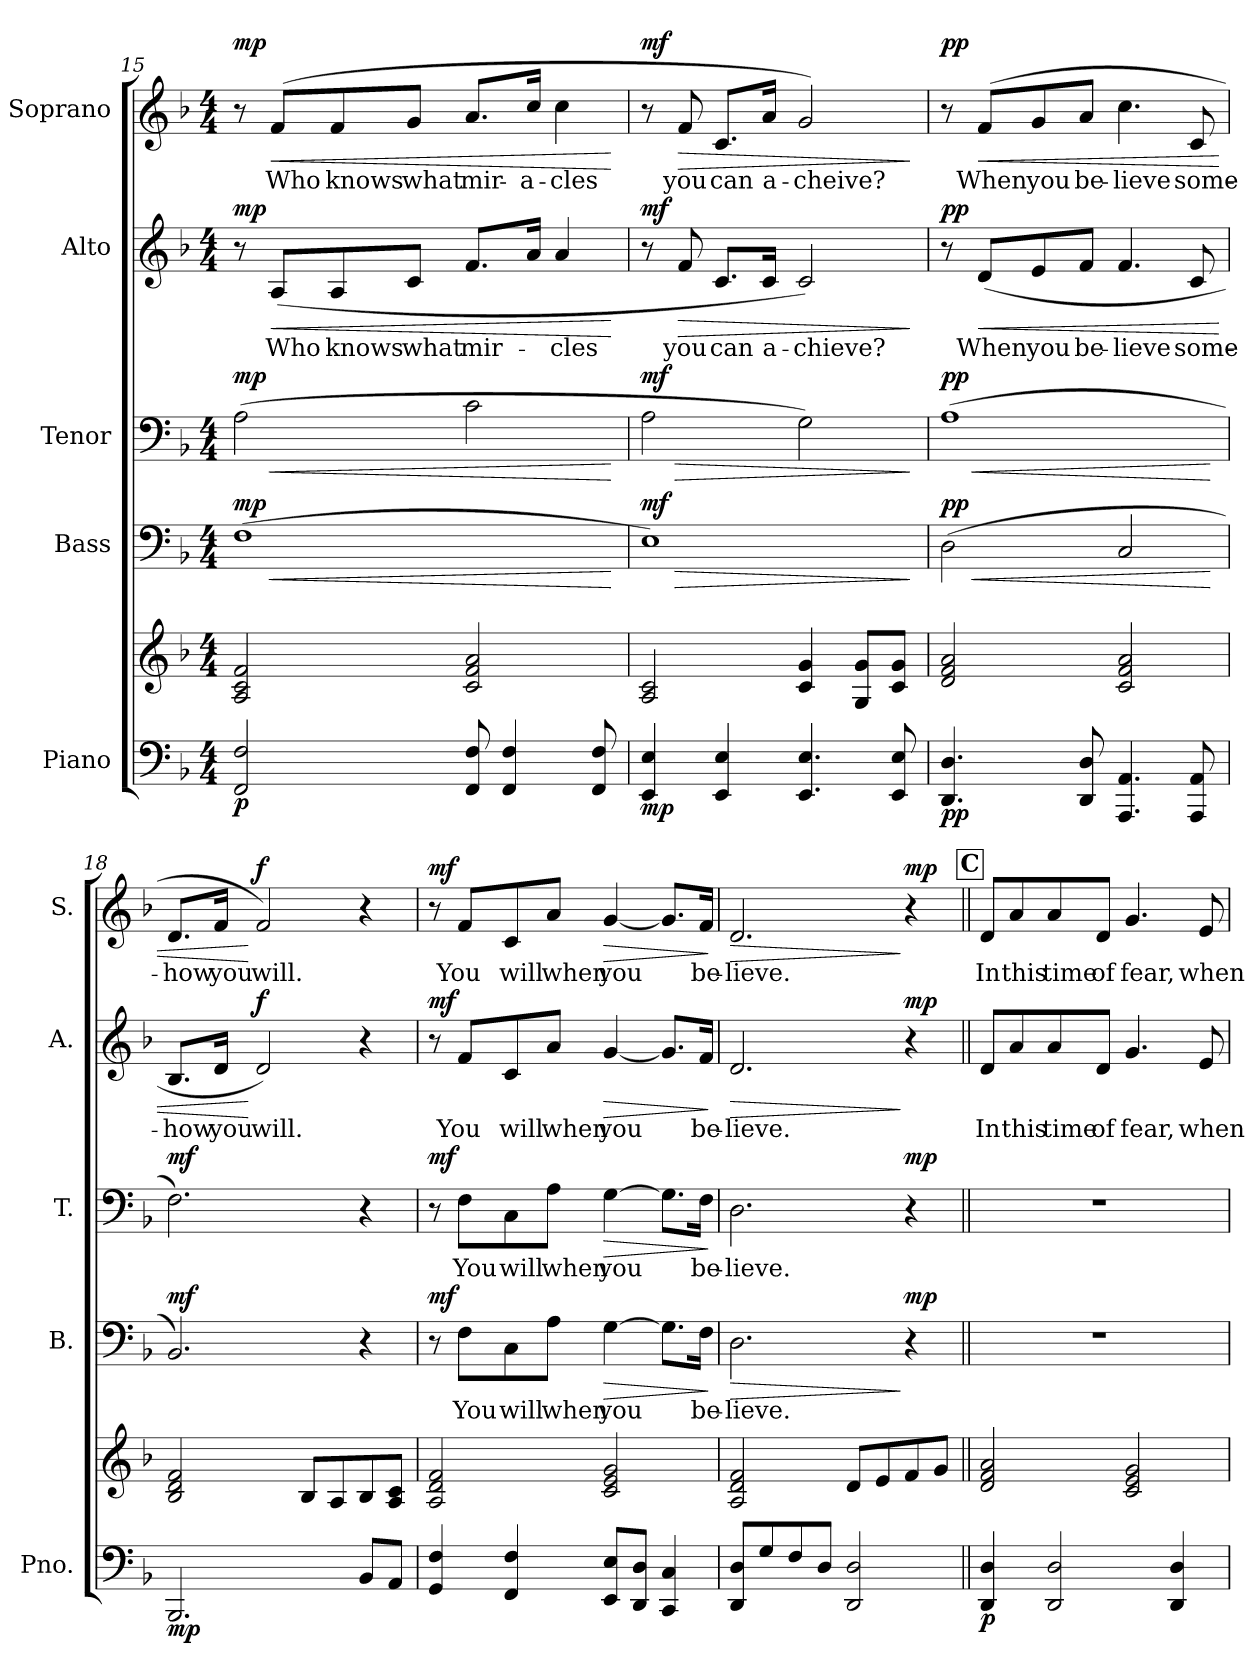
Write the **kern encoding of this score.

**kern	**kern	**dynam	**kern	**text	**dynam	**kern	**text	**dynam	**kern	**text	**dynam	**kern	**text	**dynam
*part5	*part5	*part5	*part4	*part4	*part4	*part3	*part3	*part3	*part2	*part2	*part2	*part1	*part1	*part1
*staff6	*staff5	*staff5/6	*staff4	*staff4	*staff4	*staff3	*staff3	*staff3	*staff2	*staff2	*staff2	*staff1	*staff1	*staff1
*I"Piano	*	*	*I"Bass	*	*	*I"Tenor	*	*	*I"Alto	*	*	*I"Soprano	*	*
*I'Pno.	*	*	*I'B.	*	*	*I'T.	*	*	*I'A.	*	*	*I'S.	*	*
!!LO:PB:g=z
*clefF4	*clefG2	*	*clefF4	*	*	*clefF4	*	*	*clefG2	*	*	*clefG2	*	*
*k[b-]	*k[b-]	*	*k[b-]	*	*	*k[b-]	*	*	*k[b-]	*	*	*k[b-]	*	*
*M4/4	*M4/4	*	*M4/4	*	*	*M4/4	*	*	*M4/4	*	*	*M4/4	*	*
=15	=15	=15	=15	=15	=15	=15	=15	=15	=15	=15	=15	=15	=15	=15
!	!	!LO:DY:b=2	!	!	!LO:HP:b	!	!	!LO:HP:b	!	!	!	!	!	!
!	!	!	!	!	!LO:DY:n=1:b	!	!	!LO:DY:n=1:b	!	!	!LO:DY:b	!	!	!LO:DY:b
2FF/ 2F/	2A/ 2c/ 2f/	p	(1F	.	< mp	(2A\	.	< mp	8r	.	mp	8r	.	mp
!	!	!	!	!	!	!	!	!	!	!LO:LY:b	!LO:HP:b	!	!LO:LY:b	!LO:HP:b
.	.	.	.	.	.	.	.	.	(8A/L	Who	<	(8f/L	Who	<
!	!	!	!	!	!	!	!	!	!	!LO:LY:b	!	!	!LO:LY:b	!
.	.	.	.	.	.	.	.	.	8A/	knows	.	8f/	knows	.
!	!	!	!	!	!	!	!	!	!	!LO:LY:b	!	!	!LO:LY:b	!
.	.	.	.	.	.	.	.	.	8c/J	what	.	8g/J	what	.
!	!	!	!	!	!	!	!	!	!	!LO:LY:b	!	!	!LO:LY:b	!
8FF/ 8F/	2c/ 2f/ 2a/	.	.	.	.	2c\	.	.	8.f/L	mir-	.	8.a/L	mir-	.
4FF/ 4F/	.	.	.	.	.	.	.	.	.	.	.	.	.	.
!	!	!	!	!	!	!	!	!	!	!	!	!	!LO:LY:b	!
.	.	.	.	.	.	.	.	.	16a/Jk	.	.	16cc/Jk	-a-	.
!	!	!	!	!	!	!	!	!	!	!LO:LY:b	!	!	!LO:LY:b	!
.	.	.	.	.	.	.	.	.	4a/	-cles	.	4cc\	-cles	.
8FF/ 8F/	.	.	.	.	.	.	.	.	.	.	.	.	.	.
.	.	.	.	.	[	.	.	[	.	.	[	.	.	[
=16	=16	=16	=16	=16	=16	=16	=16	=16	=16	=16	=16	=16	=16	=16
!	!	!LO:DY:b=2	!	!	!LO:HP:b	!	!	!LO:HP:b	!	!	!	!	!	!
!	!	!	!	!	!LO:DY:n=1:b	!	!	!LO:DY:n=1:b	!	!	!LO:DY:b	!	!	!LO:DY:b
4EE/ 4E/	2A/ 2c/	mp	1E)	.	> mf	2A\	.	> mf	8r	.	mf	8r	.	mf
!	!	!	!	!	!	!	!	!	!	!LO:LY:b	!LO:HP:b	!	!LO:LY:b	!LO:HP:b
.	.	.	.	.	.	.	.	.	8f/	you	>	8f/	you	>
!	!	!	!	!	!	!	!	!	!	!LO:LY:b	!	!	!LO:LY:b	!
4EE/ 4E/	.	.	.	.	.	.	.	.	8.c/L	can	.	8.c/L	can	.
!	!	!	!	!	!	!	!	!	!	!LO:LY:b	!	!	!LO:LY:b	!
.	.	.	.	.	.	.	.	.	16c/Jk	a-	.	16a/Jk	a-	.
!	!	!	!	!	!	!	!	!	!	!LO:LY:b	!	!	!LO:LY:b	!
4.EE/ 4.E/	4c/ 4g/	.	.	.	.	2G\)	.	.	2c/)	-chieve?	.	2g/)	-cheive?	.
.	8G/ 8g/L	.	.	.	.	.	.	.	.	.	.	.	.	.
8EE/ 8E/	8c/ 8g/J	.	.	.	.	.	.	.	.	.	.	.	.	.
.	.	.	.	.	]	.	.	]	.	.	]	.	.	]
=17	=17	=17	=17	=17	=17	=17	=17	=17	=17	=17	=17	=17	=17	=17
!	!	!LO:DY:b=2	!	!	!LO:HP:b	!	!	!LO:HP:b	!	!	!	!	!	!
!	!	!	!	!	!LO:DY:n=1:b	!	!	!LO:DY:n=1:b	!	!	!LO:DY:b	!	!	!LO:DY:b
4.DD/ 4.D/	2d/ 2f/ 2a/	pp	(2D\	.	< pp	(1A	.	< pp	8r	.	pp	8r	.	pp
!	!	!	!	!	!	!	!	!	!	!LO:LY:b	!LO:HP:b	!	!LO:LY:b	!LO:HP:b
.	.	.	.	.	.	.	.	.	(8d/L	When	<	(8f/L	When	<
!	!	!	!	!	!	!	!	!	!	!LO:LY:b	!	!	!LO:LY:b	!
.	.	.	.	.	.	.	.	.	8e/	you	.	8g/	you	.
!	!	!	!	!	!	!	!	!	!	!LO:LY:b	!	!	!LO:LY:b	!
8DD/ 8D/	.	.	.	.	.	.	.	.	8f/J	be-	.	8a/J	be-	.
!	!	!	!	!	!	!	!	!	!	!LO:LY:b	!	!	!LO:LY:b	!
4.AAA/ 4.AA/	2c/ 2f/ 2a/	.	2C/	.	.	.	.	.	4.f/	-lieve	.	4.cc\	-lieve	.
!	!	!	!	!	!	!	!	!	!	!LO:LY:b	!	!	!LO:LY:b	!
8AAA/ 8AA/	.	.	.	.	.	.	.	.	8c/	some-	.	8c/	some-	.
.	.	.	.	.	[	.	.	[	.	.	.	.	.	.
!!LO:LB:g=z
=18	=18	=18	=18	=18	=18	=18	=18	=18	=18	=18	=18	=18	=18	=18
!	!	!LO:DY:b=2	!	!	!LO:DY:b	!	!	!LO:DY:b	!	!LO:LY:b	!	!	!LO:LY:b	!
2.BBB-/	2B-/ 2d/ 2f/	mp	2.BB-/)	.	mf	2.F\)	.	mf	8.B-/L	-how	.	8.d/L	-how	.
!	!	!	!	!	!	!	!	!	!	!LO:LY:b	!	!	!LO:LY:b	!
.	.	.	.	.	.	.	.	.	16d/Jk	you	.	16f/Jk	you	.
!	!	!	!	!	!	!	!	!	!	!LO:LY:b	!LO:DY:n=1:b	!	!LO:LY:b	!LO:DY:n=1:b
.	.	.	.	.	.	.	.	.	2d/)	will.	[ f	2f/)	will.	[ f
.	8B-/L	.	.	.	.	.	.	.	.	.	.	.	.	.
.	8A/	.	.	.	.	.	.	.	.	.	.	.	.	.
8BB-/L	8B-/	.	4r	.	.	4r	.	.	4r	.	.	4r	.	.
8AA/J	8A/ 8c/J	.	.	.	.	.	.	.	.	.	.	.	.	.
=19	=19	=19	=19	=19	=19	=19	=19	=19	=19	=19	=19	=19	=19	=19
!	!	!	!	!	!LO:DY:b	!	!	!LO:DY:b	!	!	!LO:DY:b	!	!	!LO:DY:b
4GG/ 4F/	2A/ 2d/ 2f/	.	8r	.	mf	8r	.	mf	8r	.	mf	8r	.	mf
!	!	!	!	!LO:LY:b	!	!	!LO:LY:b	!	!	!LO:LY:b	!	!	!LO:LY:b	!
.	.	.	8F\L	You	.	8F\L	You	.	8f/L	You	.	8f/L	You	.
!	!	!	!	!LO:LY:b	!	!	!LO:LY:b	!	!	!LO:LY:b	!	!	!LO:LY:b	!
4FF/ 4F/	.	.	8C\	will	.	8C\	will	.	8c/	will	.	8c/	will	.
!	!	!	!	!LO:LY:b	!	!	!LO:LY:b	!	!	!LO:LY:b	!	!	!LO:LY:b	!
.	.	.	8A\J	when	.	8A\J	when	.	8a/J	when	.	8a/J	when	.
!	!	!	!	!LO:LY:b	!LO:HP:b	!	!LO:LY:b	!LO:HP:b	!	!LO:LY:b	!LO:HP:b	!	!LO:LY:b	!LO:HP:b
8EE/ 8E/L	2c/ 2e/ 2g/	.	[4G\	-you	>	[4G\	-you	>	[4g/	-you	>	[4g/	-you	>
8DD/ 8D/J	.	.	.	.	.	.	.	.	.	.	.	.	.	.
4CC/ 4C/	.	.	8.G\L]	.	.	8.G\L]	.	.	8.g/L]	.	.	8.g/L]	.	.
!	!	!	!	!LO:LY:b	!	!	!LO:LY:b	!	!	!LO:LY:b	!	!	!LO:LY:b	!
.	.	.	16F\Jk	be-	.	16F\Jk	be-	.	16f/Jk	be-	.	16f/Jk	be-	.
.	.	.	.	.	]	.	.	]	.	.	]	.	.	]
=20	=20	=20	=20	=20	=20	=20	=20	=20	=20	=20	=20	=20	=20	=20
!	!	!	!	!LO:LY:b	!LO:HP:b	!	!LO:LY:b	!	!	!LO:LY:b	!LO:HP:b	!	!LO:LY:b	!LO:HP:b
8DD/ 8D/L	2A/ 2d/ 2f/	.	2.D\	-lieve.	>	2.D\	-lieve.	.	2.d/	-lieve.	>	2.d/	-lieve.	>
8G/	.	.	.	.	.	.	.	.	.	.	.	.	.	.
8F/	.	.	.	.	.	.	.	.	.	.	.	.	.	.
8D/J	.	.	.	.	.	.	.	.	.	.	.	.	.	.
2DD/ 2D/	8d/L	.	.	.	.	.	.	.	.	.	.	.	.	.
.	8e/	.	.	.	.	.	.	.	.	.	.	.	.	.
!	!	!	!	!	!LO:DY:n=1:b	!	!	!LO:DY:b	!	!	!LO:DY:n=1:b	!	!	!LO:DY:n=1:b
.	8f/	.	4r	.	] mp	4r	.	mp	4r	.	] mp	4r	.	] mp
.	8g/J	.	.	.	.	.	.	.	.	.	.	.	.	.
!!LO:REH:place=s1:a:B:fs=14:t=C
=21||	=21||	=21||	=21||	=21||	=21||	=21||	=21||	=21||	=21||	=21||	=21||	=21||	=21||	=21||
!	!	!LO:DY:b=2	!	!	!	!	!	!	!	!LO:LY:b	!	!	!LO:LY:b	!
4DD/ 4D/	2d/ 2f/ 2a/	p	1r	.	.	1r	.	.	8d/L	In	.	8d/L	In	.
!	!	!	!	!	!	!	!	!	!	!LO:LY:b	!	!	!LO:LY:b	!
.	.	.	.	.	.	.	.	.	8a/	this	.	8a/	this	.
!	!	!	!	!	!	!	!	!	!	!LO:LY:b	!	!	!LO:LY:b	!
2DD/ 2D/	.	.	.	.	.	.	.	.	8a/	time	.	8a/	time	.
!	!	!	!	!	!	!	!	!	!	!LO:LY:b	!	!	!LO:LY:b	!
.	.	.	.	.	.	.	.	.	8d/J	of	.	8d/J	of	.
!	!	!	!	!	!	!	!	!	!	!LO:LY:b	!	!	!LO:LY:b	!
.	2c/ 2e/ 2g/	.	.	.	.	.	.	.	4.g/	fear,	.	4.g/	fear,	.
4DD/ 4D/	.	.	.	.	.	.	.	.	.	.	.	.	.	.
!	!	!	!	!	!	!	!	!	!	!LO:LY:b	!	!	!LO:LY:b	!
.	.	.	.	.	.	.	.	.	8e/	when	.	8e/	when	.
=	=	=	=	=	=	=	=	=	=	=	=	=	=	=
*-	*-	*-	*-	*-	*-	*-	*-	*-	*-	*-	*-	*-	*-	*-
